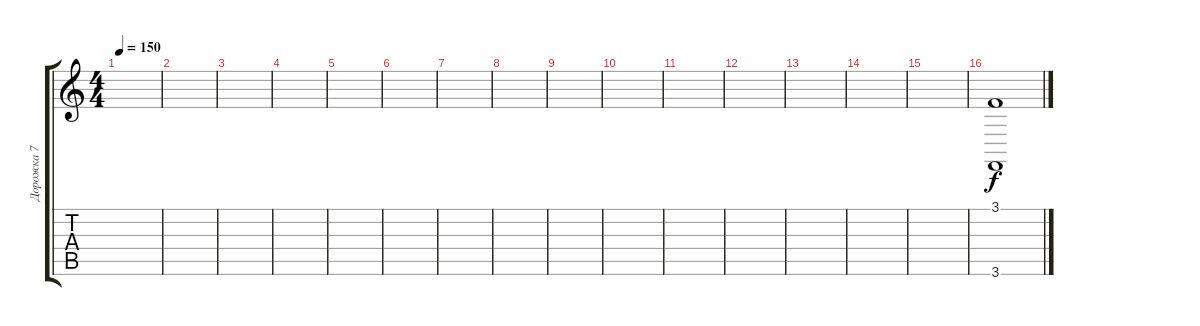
\track ("Дорожка 7" "Дорожка 7") {instrument stringensemble1}
\staff {score tabs}
\tuning (D4 A3 F3 C3 G2 D2) {hide}
\ts (4 4)
\tempo 150
\clef g2
\ks c
|
|
|
|
|
|
|
|
|
|
|
|
|
|
|
(3.1 3.6).1
